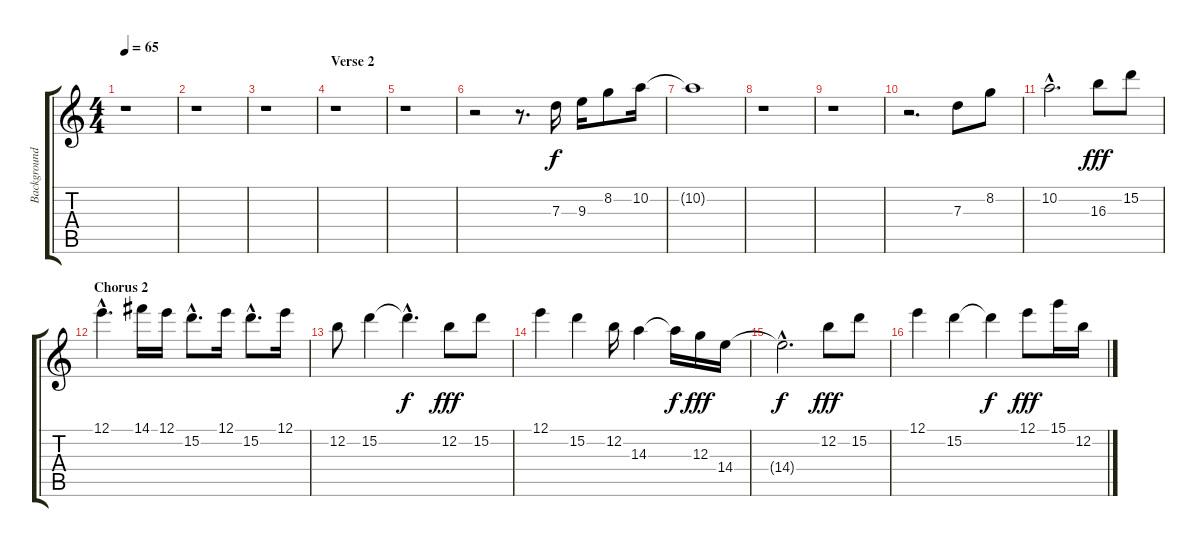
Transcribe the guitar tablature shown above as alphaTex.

\track ("Background Vocals (Townshend?)" "Background") {instrument electricguitarjazz}
\staff {score tabs}
\tuning (E4 B3 G3 D3 A2 E2) {hide}
\ts (4 4)
\tempo 65
\clef g2
\ks c
r.1{dy f} |
r.1 |
r.1 |
\section ("" "Verse 2")
r.1 |
r.1 |
r.2 r.8{d} 7.3.16 9.3.16 8.2.8 10.2.16 |
10.2{t}.1 |
r.1 |
r.1 |
r.2{d} 7.3.8 8.2.8 |
10.2{hac}.2{d} 16.3.8{dy fff volume 16} 15.2.8 |
\section ("" "Chorus 2")
12.1{hac}.4{d} 14.1.16 12.1.16 15.2{hac}.8{d} 12.1.16 15.2{hac}.8{d} 12.1.16 |
12.2.8 15.2.4 15.2{hac t}.4{d dy f} 12.2.8{dy fff} 15.2.8 |
12.1.4 15.2.4 12.2.16 14.3.4 14.3{t}.16{dy f} 12.3.16{dy fff} 14.4.16 |
14.4{hac t}.2{d dy f} 12.2.8{dy fff} 15.2.8 |
12.1.4 15.2.4 15.2{t}.4{dy f} 12.1.8{dy fff} 15.1.16 12.2.16
